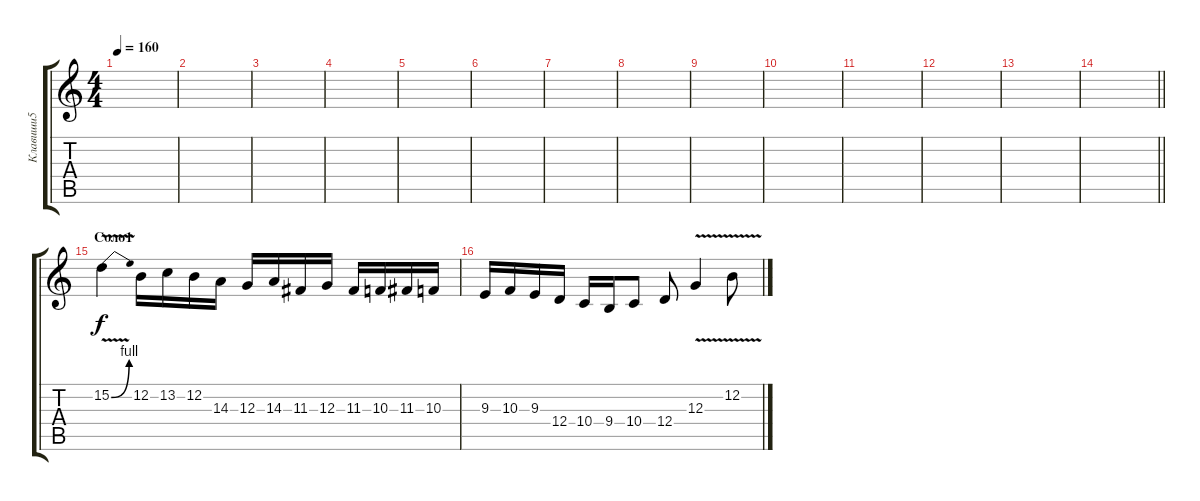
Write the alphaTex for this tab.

\track ("Клавиши5" "Клавиши5") {instrument lead2sawtooth}
\staff {score tabs}
\tuning (E4 B3 G3 D3 A2 E2) {hide}
\ts (4 4)
\tempo 160
\clef g2
\ks c
|
|
|
|
|
|
|
|
|
|
|
|
|
\barLineRight lightlight
|
\section ("" "Соло1")
15.2{be (bend 0 0 60 4) v}.4 12.2.16 13.2.16 12.2.16 14.3.16 12.3.16 14.3.16 11.3.16 12.3.16 11.3.16 10.3.16 11.3.16 10.3.16 |
9.3.16 10.3.16 9.3.16 12.4.16 10.4.16 9.4.16 10.4.8 12.4.8 12.3{v}.4 12.2{v}.8
